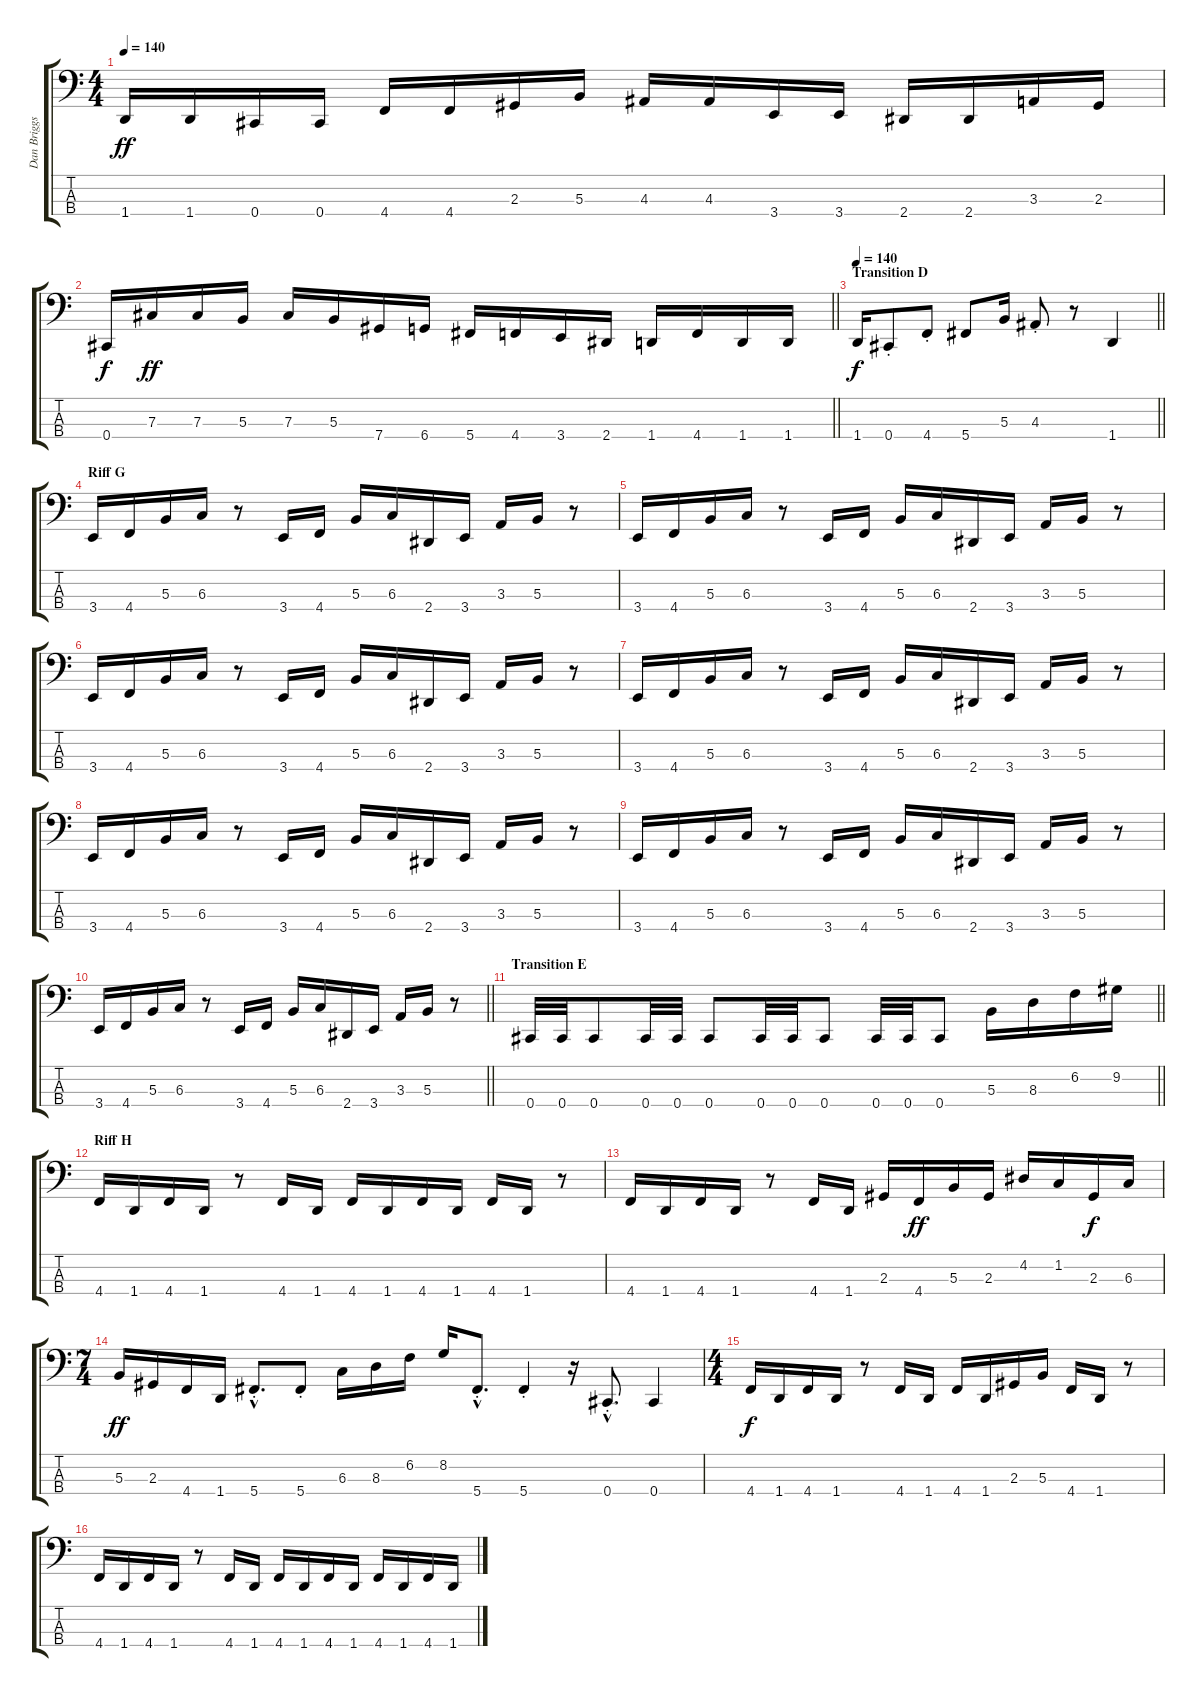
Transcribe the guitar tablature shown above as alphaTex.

\track ("Dan Briggs" "Dan Briggs") {instrument electricbassfinger}
\staff {score tabs}
\tuning (E2 B1 Gb1 Db1) {hide}
\ts (4 4)
\tempo 140
\clef f4
\ks c
1.4.16{dy ff} 1.4.16 0.4.16 0.4.16 4.4.16 4.4.16 2.3.16 5.3.16 4.3.16 4.3.16 3.4.16 3.4.16 2.4.16 2.4.16 3.3.16 2.3.16 |
\barLineRight lightlight
0.4.16{dy f} 7.3.16{dy ff} 7.3.16 5.3.16 7.3.16 5.3.16 7.4.16 6.4.16 5.4.16 4.4.16 3.4.16 2.4.16 1.4.16 4.4.16 1.4.16 1.4.16 |
\section ("" "Transition D")
\tempo 140
\barLineRight lightlight
1.4.16{dy f} 0.4{st}.8 4.4{st}.8 5.4.8 5.3.16 4.3{st}.8 r.8 1.4.4 |
\section ("" "Riff G")
3.4.16 4.4.16 5.3.16 6.3.16 r.8 3.4.16 4.4.16 5.3.16 6.3.16 2.4.16 3.4.16 3.3.16 5.3.16 r.8 |
3.4.16 4.4.16 5.3.16 6.3.16 r.8 3.4.16 4.4.16 5.3.16 6.3.16 2.4.16 3.4.16 3.3.16 5.3.16 r.8 |
3.4.16 4.4.16 5.3.16 6.3.16 r.8 3.4.16 4.4.16 5.3.16 6.3.16 2.4.16 3.4.16 3.3.16 5.3.16 r.8 |
3.4.16 4.4.16 5.3.16 6.3.16 r.8 3.4.16 4.4.16 5.3.16 6.3.16 2.4.16 3.4.16 3.3.16 5.3.16 r.8 |
3.4.16 4.4.16 5.3.16 6.3.16 r.8 3.4.16 4.4.16 5.3.16 6.3.16 2.4.16 3.4.16 3.3.16 5.3.16 r.8 |
3.4.16 4.4.16 5.3.16 6.3.16 r.8 3.4.16 4.4.16 5.3.16 6.3.16 2.4.16 3.4.16 3.3.16 5.3.16 r.8 |
\barLineRight lightlight
3.4.16 4.4.16 5.3.16 6.3.16 r.8 3.4.16 4.4.16 5.3.16 6.3.16 2.4.16 3.4.16 3.3.16 5.3.16 r.8 |
\section ("" "Transition E")
\barLineRight lightlight
0.4.32 0.4.32 0.4.8 0.4.32 0.4.32 0.4.8 0.4.32 0.4.32 0.4.8 0.4.32 0.4.32 0.4.8 5.3.16 8.3.16 6.2.16 9.2.16 |
\section ("" "Riff H")
4.4.16 1.4.16 4.4.16 1.4.16 r.8 4.4.16 1.4.16 4.4.16 1.4.16 4.4.16 1.4.16 4.4.16 1.4.16 r.8 |
4.4.16 1.4.16 4.4.16 1.4.16 r.8 4.4.16 1.4.16 2.3.16 4.4.16{dy ff} 5.3.16 2.3.16 4.2.16 1.2.16 2.3.16{dy f} 6.3.16 |
\ts (7 4)
5.3.16{dy ff} 2.3.16 4.4.16 1.4.16 5.4{hac st}.8{d} 5.4{st}.8 6.3.16 8.3.16 6.2.16 8.2.16 5.4{hac st}.8{d} 5.4{st}.4 r.16 0.4{hac st}.8{d} 0.4.4 |
\ts (4 4)
4.4.16{dy f} 1.4.16 4.4.16 1.4.16 r.8 4.4.16 1.4.16 4.4.16 1.4.16 2.3.16 5.3.16 4.4.16 1.4.16 r.8 |
4.4.16 1.4.16 4.4.16 1.4.16 r.8 4.4.16 1.4.16 4.4.16 1.4.16 4.4.16 1.4.16 4.4.16 1.4.16 4.4.16 1.4.16
